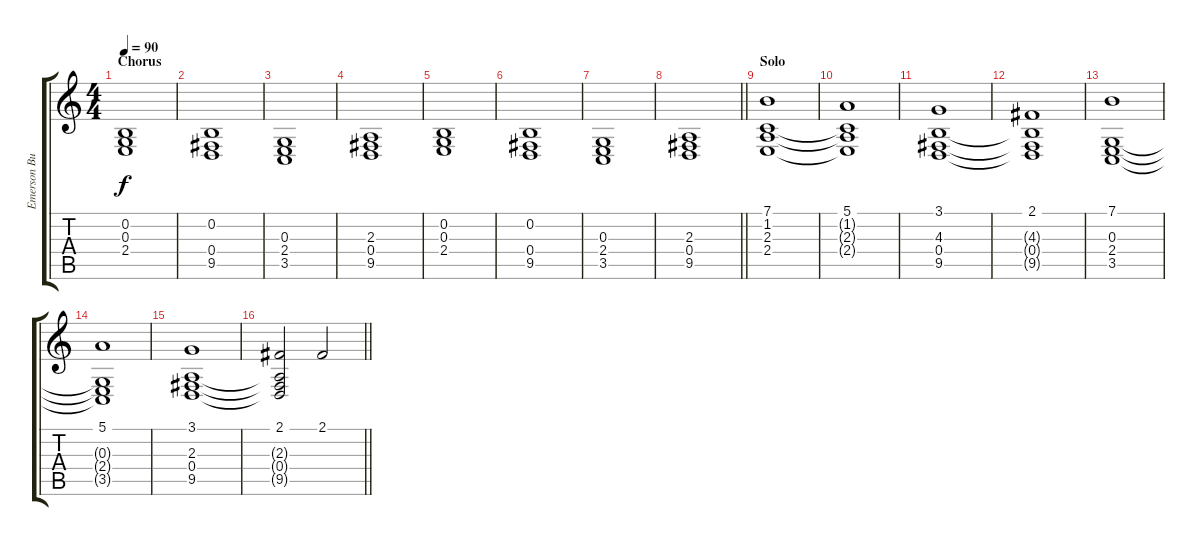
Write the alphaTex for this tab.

\track ("Emerson Burton (Keyboard)" "Emerson Bu") {instrument stringensemble1}
\staff {score tabs}
\tuning (E4 B3 G3 D3 A2 E2) {hide}
\ts (4 4)
\section ("" "Chorus")
\tempo 90
\clef g2
\ks c
(0.2 0.3 2.4).1{dy f} |
(0.2 0.4 9.5).1 |
(0.3 2.4 3.5).1 |
(2.3 0.4 9.5).1 |
(0.2 0.3 2.4).1 |
(0.2 0.4 9.5).1 |
(0.3 2.4 3.5).1 |
\barLineRight lightlight
(2.3 0.4 9.5).1 |
\section ("" "Solo")
(7.1 1.2 2.3 2.4).1 |
(5.1 1.2{t} 2.3{t} 2.4{t}).1 |
(3.1 4.3 0.4 9.5).1 |
(2.1 4.3{t} 0.4{t} 9.5{t}).1 |
(7.1 0.3 2.4 3.5).1 |
(5.1 0.3{t} 2.4{t} 3.5{t}).1 |
(3.1 2.3 0.4 9.5).1 |
\barLineRight lightlight
(2.1 2.3{t} 0.4{t} 9.5{t}).2{volume 3} 2.1.2{volume 6}
